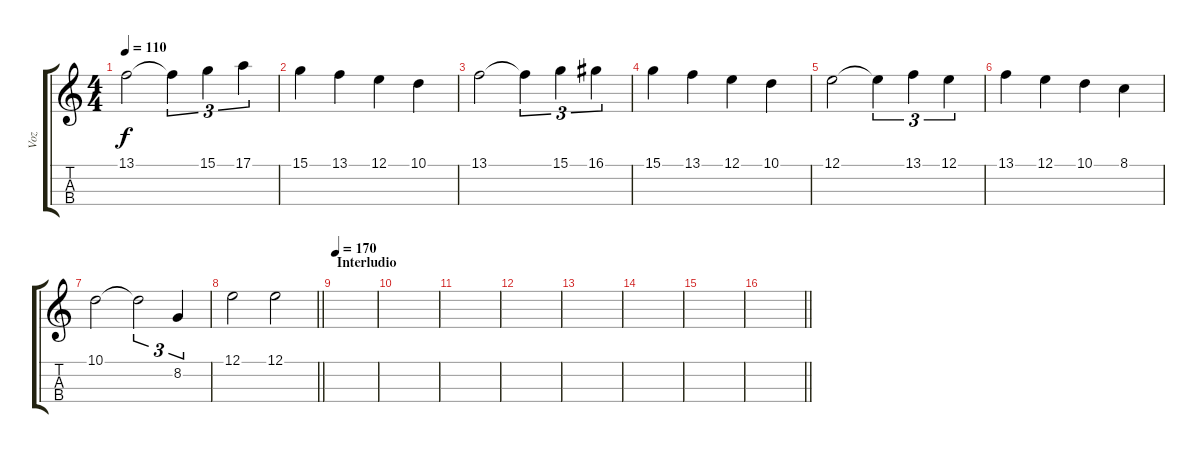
\track ("Voz" "Voz") {instrument whistle}
\staff {score tabs}
\tuning (E4 B3 G3 D3) {hide}
\ts (4 4)
\tempo 110
\clef g2
\ks c
13.1.2{dy f} 13.1{t}.4{tu (3 2)} 15.1.4{tu (3 2)} 17.1.4{tu (3 2)} |
15.1.4 13.1.4 12.1.4 10.1.4 |
13.1.2 13.1{t}.4{tu (3 2)} 15.1.4{tu (3 2)} 16.1.4{tu (3 2)} |
15.1.4 13.1.4 12.1.4 10.1.4 |
12.1.2 12.1{t}.4{tu (3 2)} 13.1.4{tu (3 2)} 12.1.4{tu (3 2)} |
13.1.4 12.1.4 10.1.4 8.1.4 |
10.1.2 10.1{t}.2{tu (3 2)} 8.2.4{tu (3 2)} |
\barLineRight lightlight
12.1.2 12.1.2 |
\section ("" "Interludio")
\tempo 170
|
|
|
|
|
|
|
\barLineRight lightlight
